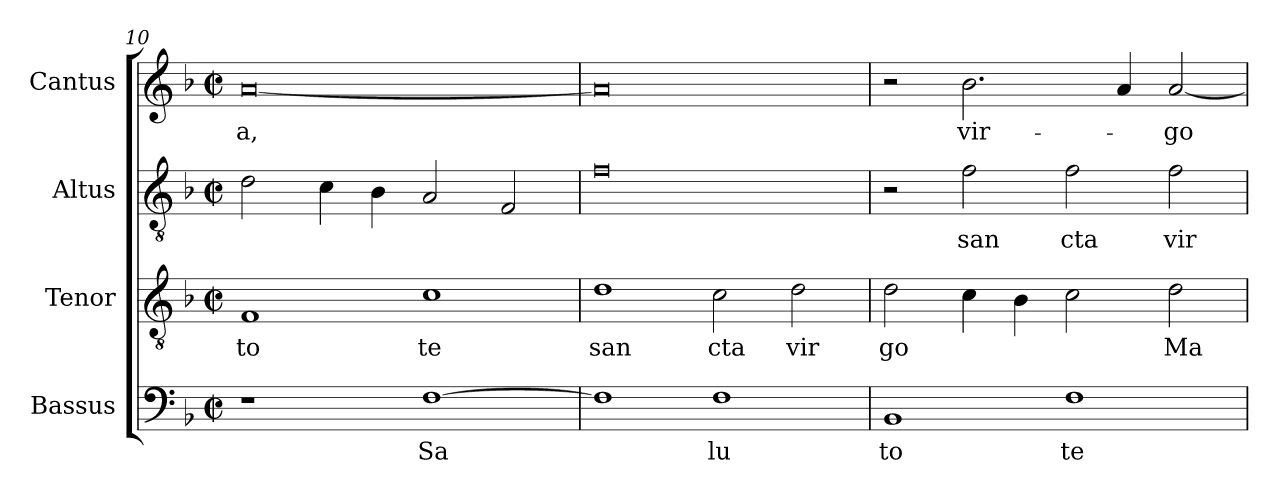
**kern	**text	**kern	**text	**kern	**text	**kern	**text
*part4	*part4	*part3	*part3	*part2	*part2	*part1	*part1
*staff4	*staff4	*staff3	*staff3	*staff2	*staff2	*staff1	*staff1
*I"Bassus	*	*I"Tenor	*	*I"Altus	*	*I"Cantus	*
*clefF4	*	*clefGv2	*	*clefGv2	*	*clefG2	*
*k[b-]	*	*k[b-]	*	*k[b-]	*	*k[b-]	*
*F:	*	*F:	*	*F:	*	*F:	*
*M2/2	*	*M2/2	*	*M2/2	*	*M2/2	*
*met(c|)	*	*met(c|)	*	*met(c|)	*	*met(c|)	*
=10	=10	=10	=10	=10	=10	=10	=10
!	!	!	!LO:LY:b:cj	!	!	!	!LO:LY:b:cj
1r	.	1F	to	2d\	.	[<0a	a,
.	.	.	.	4c\	.	.	.
.	.	.	.	4B-\	.	.	.
!	!LO:LY:b:cj	!	!LO:LY:b:cj	!	!	!	!
[>1F	Sa	1c	te	2A/	.	.	.
.	.	.	.	2F/	.	.	.
=11	=11	=11	=11	=11	=11	=11	=11
!	!	!	!LO:LY:b:cj	!	!	!	!
1F]	.	1d	san	0f	.	0a]	.
!	!LO:LY:b:cj	!	!LO:LY:b:cj	!	!	!	!
1F	lu	2c\	cta	.	.	.	.
!	!	!	!LO:LY:b:cj	!	!	!	!
.	.	2d\	vir	.	.	.	.
=12	=12	=12	=12	=12	=12	=12	=12
!	!LO:LY:b:cj	!	!LO:LY:b:cj	!	!	!	!
1BB-	to	2d\	go	2r	.	2r	.
!	!	!	!	!	!LO:LY:b:cj	!	!LO:LY:b
.	.	4c\	.	2f\	san	2.b-\	vir-
.	.	4B-\	.	.	.	.	.
!	!LO:LY:b:cj	!	!	!	!LO:LY:b:cj	!	!
1F	te	2c\	.	2f\	cta	.	.
.	.	.	.	.	.	4a/	.
!	!	!	!LO:LY:b:cj	!	!LO:LY:b:cj	!	!LO:LY:b:cj
.	.	2d\	Ma	2f\	vir	[>2a/	-go
=	=	=	=	=	=	=	=
*-	*-	*-	*-	*-	*-	*-	*-
